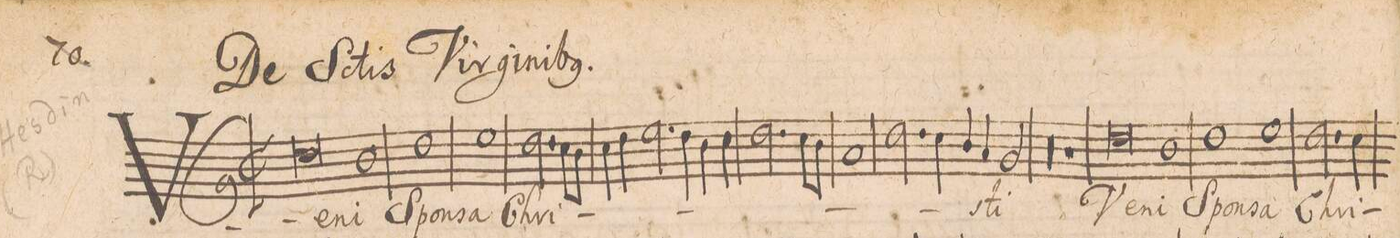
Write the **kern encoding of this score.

**kern	**text
*I"CANTVS.	*
*clefG2	*
*k[]	*
*met(C|)	*
*M2/1	*
0dd	Ve-
=2-	=2-
1b	-ni
1dd	Spon-
=3-	=3-
1ee	-sa
*2\right	*
2.dd\	Chri-
8cc\L	.
8b\J	.
=4-	=4-
4cc\	.
4dd\	.
2.ee\	.
4dd\	.
4b\	.
4cc\	.
=5-	=5-
2.dd\	.
8cc\L	.
8b\J	.
1a	.
=6-	=6-
2.dd\	.
4cc\	.
4b/	.
4a/	.
2g/	-sti
=7-	=7-
00r	.
=8-	=8-
=9-	=9-
1r	.
0dd	Ve-
=10-	=10-
1b	-ni
=11-	=11-
1dd	Spon-
1ee	-sa
=12-	=12-
2.dd\	Chri-
4cc\	.
*-	*-
